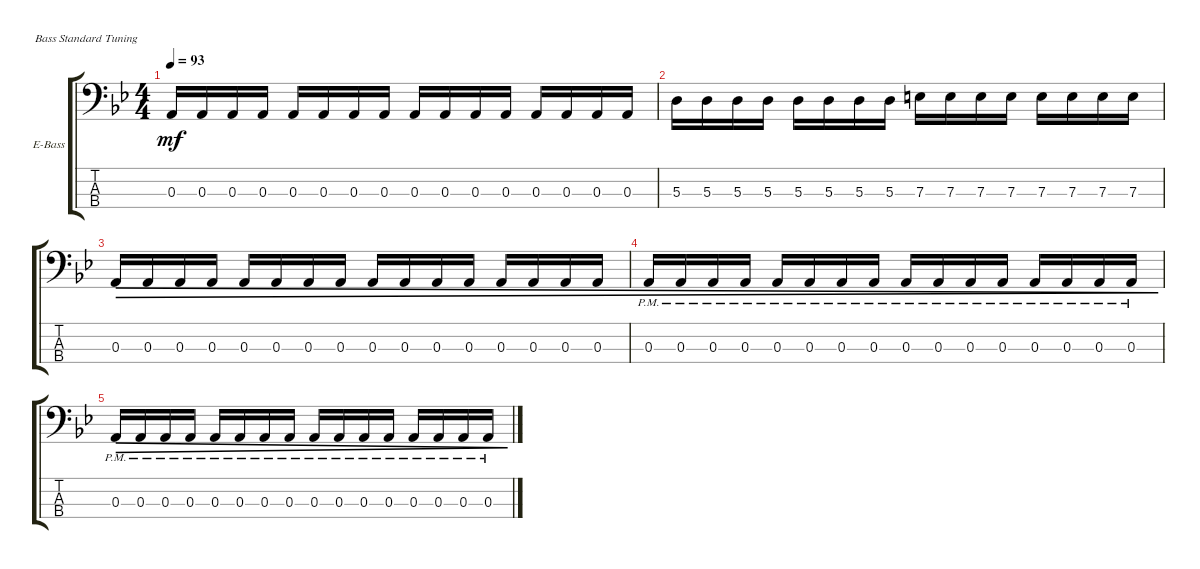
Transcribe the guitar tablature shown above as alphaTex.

\defaultSystemsLayout 4
\bracketExtendMode groupsimilarinstruments
\firstSystemTrackNameOrientation horizontal
\otherSystemsTrackNameOrientation horizontal
\track ("Electric Bass" "E-Bass") {instrument electricbassfinger}
\staff {score tabs}
\tuning (G2 D2 A1 E1)
\ts (4 4)
\tempo 93
\clef f4
\ks bb
0.3.16{dy mf} 0.3.16 0.3.16 0.3.16 0.3.16 0.3.16 0.3.16 0.3.16 0.3.16 0.3.16 0.3.16 0.3.16 0.3.16 0.3.16 0.3.16 0.3.16 |
5.3.16 5.3.16 5.3.16 5.3.16 5.3.16 5.3.16 5.3.16 5.3.16 7.3.16 7.3.16 7.3.16 7.3.16 7.3.16 7.3.16 7.3.16 7.3.16 |
0.3.16{dec} 0.3.16{dec} 0.3.16{dec} 0.3.16{dec} 0.3.16{dec} 0.3.16{dec} 0.3.16{dec} 0.3.16{dec} 0.3.16{dec} 0.3.16{dec} 0.3.16{dec} 0.3.16{dec} 0.3.16{dec} 0.3.16{dec} 0.3.16{dec} 0.3.16{dec} |
0.3{pm}.16{dec} 0.3{pm}.16{dec} 0.3{pm}.16{dec} 0.3{pm}.16{dec} 0.3{pm}.16{dec} 0.3{pm}.16{dec} 0.3{pm}.16{dec} 0.3{pm}.16{dec} 0.3{pm}.16{dec} 0.3{pm}.16{dec} 0.3{pm}.16{dec} 0.3{pm}.16{dec} 0.3{pm}.16{dec} 0.3{pm}.16{dec} 0.3{pm}.16{dec} 0.3{pm}.16{dec} |
0.3{pm}.16{dec} 0.3{pm}.16{dec} 0.3{pm}.16{dec} 0.3{pm}.16{dec} 0.3{pm}.16{dec} 0.3{pm}.16{dec} 0.3{pm}.16{dec} 0.3{pm}.16{dec} 0.3{pm}.16{dec} 0.3{pm}.16{dec} 0.3{pm}.16{dec} 0.3{pm}.16{dec} 0.3{pm}.16{dec} 0.3{pm}.16{dec} 0.3{pm}.16{dec} 0.3{pm}.16{dec}
